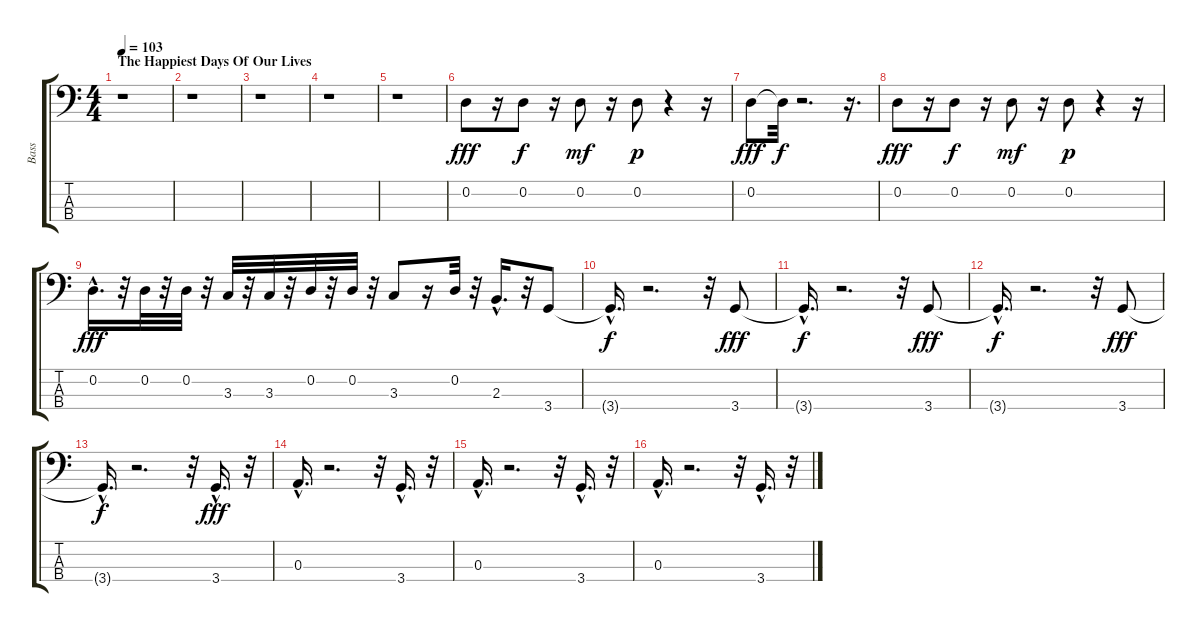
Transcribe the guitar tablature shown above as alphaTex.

\track ("Bass" "Bass") {instrument electricbassfinger}
\staff {score tabs}
\tuning (G2 D2 A1 E1) {hide}
\ts (4 4)
\section ("" "The Happiest Days Of Our Lives")
\tempo 103
\clef f4
\ks c
r.1{dy fff instrument electricbassfinger} |
r.1 |
r.1 |
r.1 |
r.1 |
0.2.8 r.16 0.2.8{dy f} r.16 0.2.8{dy mf} r.16 0.2.8{dy p} r.4 r.16 |
0.2.8{dy fff} 0.2{t}.32{dy f} r.2{d} r.16{d} |
0.2.8{dy fff} r.16 0.2.8{dy f} r.16 0.2.8{dy mf} r.16 0.2.8{dy p} r.4 r.16 |
0.2{hac}.16{d dy fff} r.32 0.2.32 r.32 0.2.32 r.32 3.3.32 r.32 3.3.32 r.32 0.2.32 r.32 0.2.32 r.32 3.3.8 r.16 0.2.32 r.32 2.3{hac}.16{d} r.32 3.4.8 |
3.4{hac t}.16{d dy f} r.2{d} r.32 3.4.8{dy fff} |
3.4{hac t}.16{d dy f} r.2{d} r.32 3.4.8{dy fff} |
3.4{hac t}.16{d dy f} r.2{d} r.32 3.4.8{dy fff} |
3.4{hac t}.16{d dy f} r.2{d} r.32 3.4{hac}.16{d dy fff} r.32 |
0.3{hac}.16{d} r.2{d} r.32 3.4{hac}.16{d} r.32 |
0.3{hac}.16{d} r.2{d} r.32 3.4{hac}.16{d} r.32 |
0.3{hac}.16{d} r.2{d} r.32 3.4{hac}.16{d} r.32
